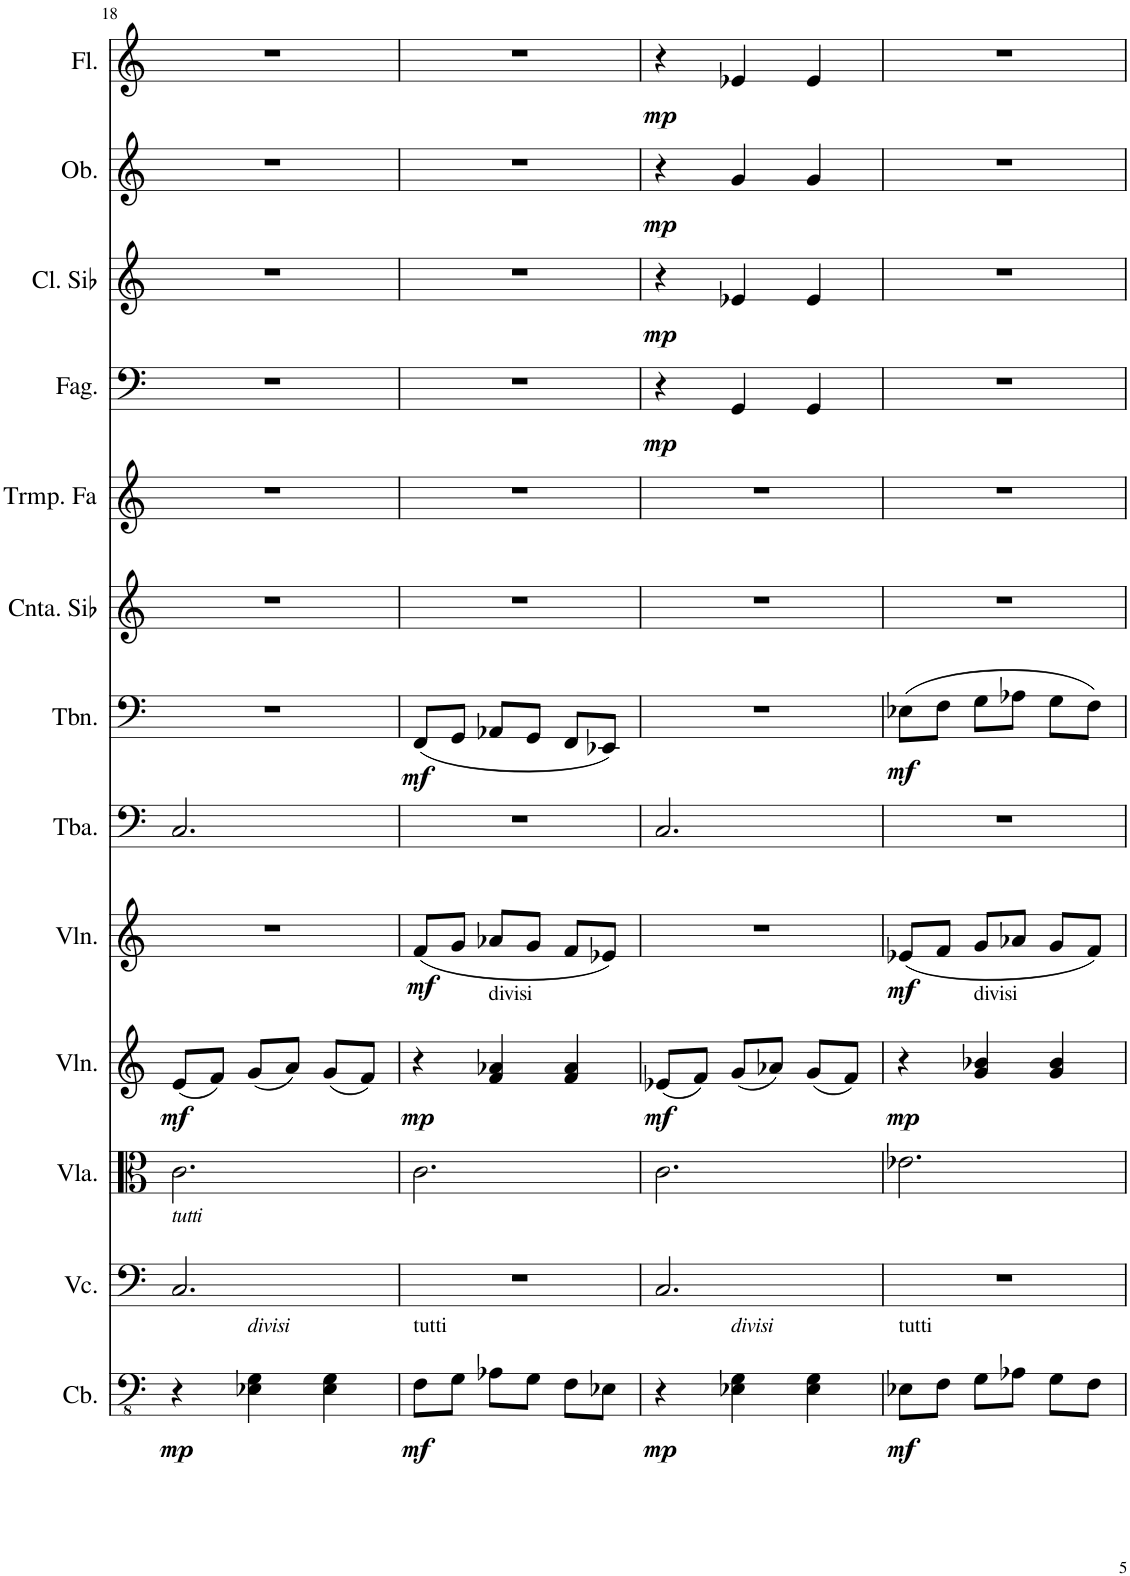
**kern	**dynam	**kern	**kern	**kern	**dynam	**kern	**dynam	**kern	**kern	**dynam	**kern	**kern	**kern	**dynam	**kern	**dynam	**kern	**dynam	**kern	**dynam
*part13	*part13	*part12	*part11	*part10	*part10	*part9	*part9	*part8	*part7	*part7	*part6	*part5	*part4	*part4	*part3	*part3	*part2	*part2	*part1	*part1
*staff13	*staff13	*staff12	*staff11	*staff10	*staff10	*staff9	*staff9	*staff8	*staff7	*staff7	*staff6	*staff5	*staff4	*staff4	*staff3	*staff3	*staff2	*staff2	*staff1	*staff1
*I"Contrabajo	*	*I"Violonchelo	*I"Viola	*I"Violín	*	*I"Violín	*	*I"Tuba	*I"Trombón	*	*I"Corneta en Sib	*I"Trompa en Fa	*I"Fagot	*	*I"Clarinete en Sib	*	*I"Oboe	*	*I"Flauta	*
*I'Cb.	*	*I'Vc.	*I'Vla.	*I'Vln.	*	*I'Vln.	*	*I'Tba.	*I'Tbn.	*	*I'Cnta. Sib	*I'Trmp. Fa	*I'Fag.	*	*I'Cl. Sib	*	*I'Ob.	*	*I'Fl.	*
!!LO:PB:g=z
*clefFv4	*	*clefF4	*clefC3	*clefG2	*	*clefG2	*	*clefF4	*clefF4	*	*clefG2	*clefG2	*clefF4	*	*clefG2	*	*clefG2	*	*clefG2	*
*ITrd7c12	*	*	*	*	*	*	*	*	*	*	*ITrd1c2	*ITrd4c7	*	*	*ITrd1c2	*	*	*	*	*
*k[]	*	*k[]	*k[]	*k[]	*	*k[]	*	*k[]	*k[]	*	*k[]	*k[]	*k[]	*	*k[]	*	*k[]	*	*k[]	*
*M3/4	*	*M3/4	*M3/4	*M3/4	*	*M3/4	*	*M3/4	*M3/4	*	*M3/4	*M3/4	*M3/4	*	*M3/4	*	*M3/4	*	*M3/4	*
=18	=18	=18	=18	=18	=18	=18	=18	=18	=18	=18	=18	=18	=18	=18	=18	=18	=18	=18	=18	=18
!	!	!LO:TX:a:i:t=tutti	!	!	!	!	!	!	!	!	!	!	!	!	!	!	!	!	!	!
!	!LO:DY:b	!	!	!	!LO:DY:b	!	!	!	!	!	!	!	!	!	!	!	!	!	!	!
4r	mp	2.C/	2.c\	(8e/L	mf	2.r	.	2.C/	2.r	.	2.r	2.r	2.r	.	2.r	.	2.r	.	2.r	.
.	.	.	.	8f/J)	.	.	.	.	.	.	.	.	.	.	.	.	.	.	.	.
!LO:TX:a:i:t=divisi	!	!	!	!	!	!	!	!	!	!	!	!	!	!	!	!	!	!	!	!
4EE-X\ 4GG\	.	.	.	(8g/L	.	.	.	.	.	.	.	.	.	.	.	.	.	.	.	.
.	.	.	.	8a/J)	.	.	.	.	.	.	.	.	.	.	.	.	.	.	.	.
4EE-\ 4GG\	.	.	.	(8g/L	.	.	.	.	.	.	.	.	.	.	.	.	.	.	.	.
.	.	.	.	8f/J)	.	.	.	.	.	.	.	.	.	.	.	.	.	.	.	.
=19	=19	=19	=19	=19	=19	=19	=19	=19	=19	=19	=19	=19	=19	=19	=19	=19	=19	=19	=19	=19
!LO:TX:a:t=tutti	!	!	!	!	!	!	!	!	!	!	!	!	!	!	!	!	!	!	!	!
!	!LO:DY:b	!	!	!	!LO:DY:b	!	!LO:DY:b	!	!	!LO:DY:b	!	!	!	!	!	!	!	!	!	!
8FF\L	mf	2.r	2.c\	4r	mp	(8f/L	mf	2.r	(8FF/L	mf	2.r	2.r	2.r	.	2.r	.	2.r	.	2.r	.
8GG\J	.	.	.	.	.	8g/J	.	.	8GG/J	.	.	.	.	.	.	.	.	.	.	.
!	!	!	!	!LO:TX:a:t=divisi	!	!	!	!	!	!	!	!	!	!	!	!	!	!	!	!
8AA-X\L	.	.	.	4f/ 4a-X/	.	8a-X/L	.	.	8AA-X/L	.	.	.	.	.	.	.	.	.	.	.
8GG\J	.	.	.	.	.	8g/J	.	.	8GG/J	.	.	.	.	.	.	.	.	.	.	.
8FF\L	.	.	.	4f/ 4a-/	.	8f/L	.	.	8FF/L	.	.	.	.	.	.	.	.	.	.	.
8EE-X\J	.	.	.	.	.	8e-X/J)	.	.	8EE-X/J)	.	.	.	.	.	.	.	.	.	.	.
=20	=20	=20	=20	=20	=20	=20	=20	=20	=20	=20	=20	=20	=20	=20	=20	=20	=20	=20	=20	=20
!	!LO:DY:b	!	!	!	!LO:DY:b	!	!	!	!	!	!	!	!	!LO:DY:b	!	!LO:DY:b	!	!LO:DY:b	!	!LO:DY:b
4r	mp	2.C/	2.c\	(8e-X/L	mf	2.r	.	2.C/	2.r	.	2.r	2.r	4r	mp	4r	mp	4r	mp	4r	mp
.	.	.	.	8f/J)	.	.	.	.	.	.	.	.	.	.	.	.	.	.	.	.
!LO:TX:a:i:t=divisi	!	!	!	!	!	!	!	!	!	!	!	!	!	!	!	!	!	!	!	!
4EE-X\ 4GG\	.	.	.	(8g/L	.	.	.	.	.	.	.	.	4GG/	.	4e-X/	.	4g/	.	4e-X/	.
.	.	.	.	8a-X/J)	.	.	.	.	.	.	.	.	.	.	.	.	.	.	.	.
4EE-\ 4GG\	.	.	.	(8g/L	.	.	.	.	.	.	.	.	4GG/	.	4e-/	.	4g/	.	4e-/	.
.	.	.	.	8f/J)	.	.	.	.	.	.	.	.	.	.	.	.	.	.	.	.
=21	=21	=21	=21	=21	=21	=21	=21	=21	=21	=21	=21	=21	=21	=21	=21	=21	=21	=21	=21	=21
!LO:TX:a:t=tutti	!	!	!	!	!	!	!	!	!	!	!	!	!	!	!	!	!	!	!	!
!	!LO:DY:b	!	!	!	!LO:DY:b	!	!LO:DY:b	!	!	!LO:DY:b	!	!	!	!	!	!	!	!	!	!
8EE-X\L	mf	2.r	2.e-X\	4r	mp	(8e-X/L	mf	2.r	(8E-X\L	mf	2.r	2.r	2.r	.	2.r	.	2.r	.	2.r	.
8FF\J	.	.	.	.	.	8f/J	.	.	8F\J	.	.	.	.	.	.	.	.	.	.	.
!	!	!	!	!LO:TX:a:t=divisi	!	!	!	!	!	!	!	!	!	!	!	!	!	!	!	!
8GG\L	.	.	.	4g/ 4b-X/	.	8g/L	.	.	8G\L	.	.	.	.	.	.	.	.	.	.	.
8AA-X\J	.	.	.	.	.	8a-X/J	.	.	8A-X\J	.	.	.	.	.	.	.	.	.	.	.
8GG\L	.	.	.	4g/ 4b-/	.	8g/L	.	.	8G\L	.	.	.	.	.	.	.	.	.	.	.
8FF\J	.	.	.	.	.	8f/J)	.	.	8F\J)	.	.	.	.	.	.	.	.	.	.	.
=	=	=	=	=	=	=	=	=	=	=	=	=	=	=	=	=	=	=	=	=
*-	*-	*-	*-	*-	*-	*-	*-	*-	*-	*-	*-	*-	*-	*-	*-	*-	*-	*-	*-	*-
